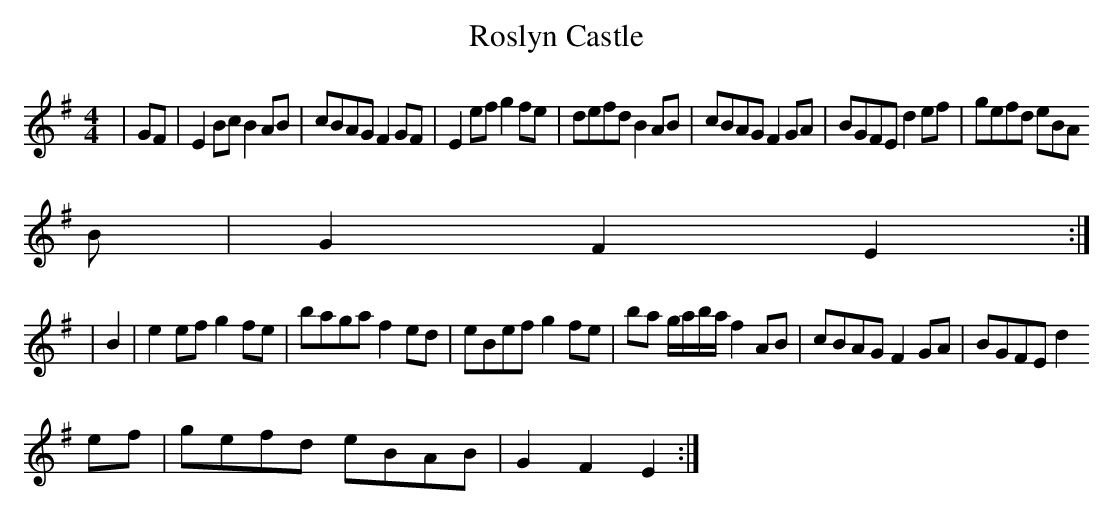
X:1
T:Roslyn Castle
M:4/4
L:1/8
K:G
|GF|E2Bc B2AB|cBAG F2GF|E2ef g2fe|defd B2AB|cBAG F2GA|BGFE d2ef|gefd eBA
B|G2F2E2:|
|B2|e2ef g2fe|baga f2ed|eBef g2fe|ba g/2a/2b/2a/2 f2AB|cBAG F2GA|BGFE d2
ef|gefd eBAB|G2F2 E2:|
